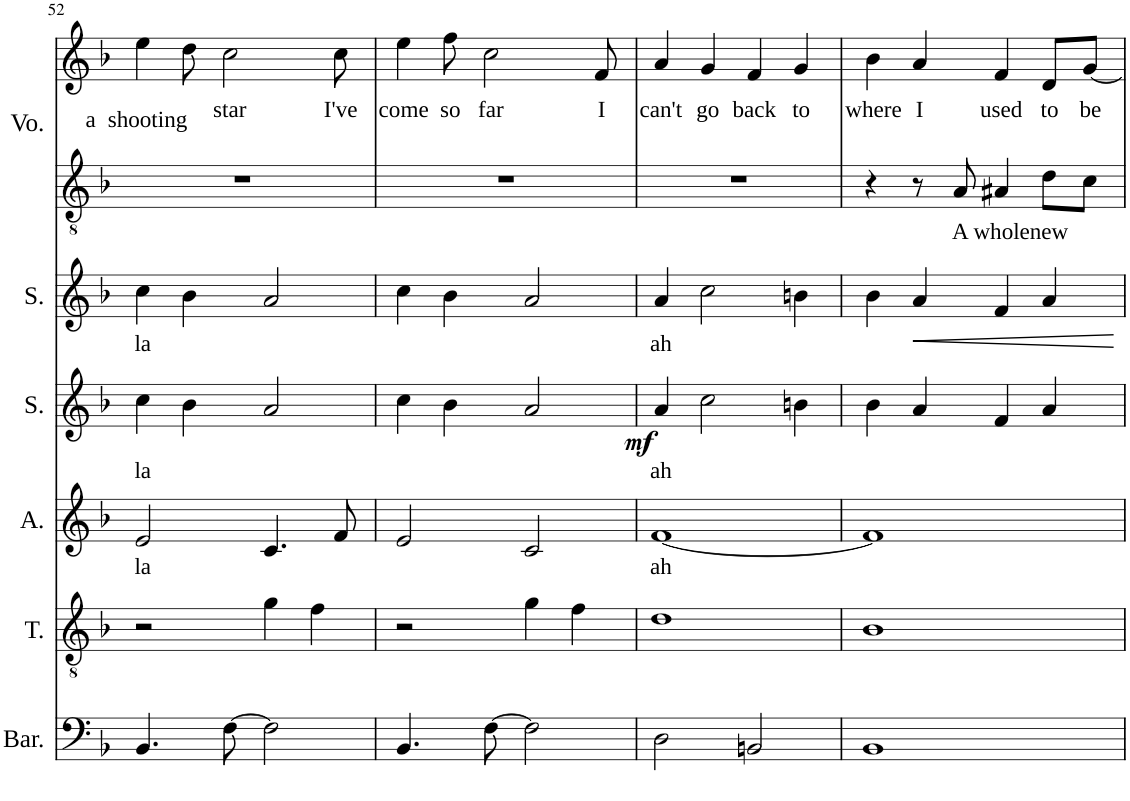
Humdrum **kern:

**kern	**kern	**kern	**text	**kern	**text	**dynam	**kern	**text	**dynam	**kern	**text	**kern	**text
*part6	*part5	*part4	*part4	*part3	*part3	*part3	*part2	*part2	*part2	*part1	*part1	*part1	*part1
*staff7	*staff6	*staff5	*staff5	*staff4	*staff4	*staff4	*staff3	*staff3	*staff3	*staff2	*staff2	*staff1	*staff1
*I"Baritone	*I"Tenor	*I"Alto	*	*I"Soprano	*	*	*I"Soprano	*	*	*I"Voice	*	*	*
*I'Bar.	*I'T.	*I'A.	*	*I'S.	*	*	*I'S.	*	*	*I'Vo.	*	*	*
!!LO:PB:g=z
*clefF4	*clefGv2	*clefG2	*	*clefG2	*	*	*clefG2	*	*	*clefGv2	*	*clefG2	*
*k[b-]	*k[b-]	*k[b-]	*	*k[b-]	*	*	*k[b-]	*	*	*k[b-]	*	*k[b-]	*
*M4/4	*M4/4	*M4/4	*	*M4/4	*	*	*M4/4	*	*	*M4/4	*	*M4/4	*
=52	=52	=52	=52	=52	=52	=52	=52	=52	=52	=52	=52	=52	=52
!	!	!	!LO:LY:b	!	!LO:LY:b	!	!	!LO:LY:b	!	!	!	!	!LO:LY:b
4.BB-/	2r	2e/	la	4cc\	la	.	4cc\	la	.	1r	.	4ee\	a
!	!	!	!	!	!	!	!	!	!	!	!	!	!LO:LY:b
.	.	.	.	4b-\	.	.	4b-\	.	.	.	.	8dd\	shooting
!	!	!	!	!	!	!	!	!	!	!	!	!	!LO:LY:b
[8F\	.	.	.	.	.	.	.	.	.	.	.	2cc\	star
2F\]	4g\	4.c/	.	2a/	.	.	2a/	.	.	.	.	.	.
.	4f\	.	.	.	.	.	.	.	.	.	.	.	.
!	!	!	!	!	!	!	!	!	!	!	!	!	!LO:LY:b
.	.	8f/	.	.	.	.	.	.	.	.	.	8cc\	I've
=53	=53	=53	=53	=53	=53	=53	=53	=53	=53	=53	=53	=53	=53
!	!	!	!	!	!	!	!	!	!	!	!	!	!LO:LY:b
4.BB-/	2r	2e/	.	4cc\	.	.	4cc\	.	.	1r	.	4ee\	come
!	!	!	!	!	!	!	!	!	!	!	!	!	!LO:LY:b
.	.	.	.	4b-\	.	.	4b-\	.	.	.	.	8ff\	so
!	!	!	!	!	!	!	!	!	!	!	!	!	!LO:LY:b
[8F\	.	.	.	.	.	.	.	.	.	.	.	2cc\	far
!	!	!	!	!	!	!LO:DY:b	!	!	!	!	!	!	!
2F\]	4g\	2c/	.	2a/	.	mf	2a/	.	.	.	.	.	.
.	4f\	.	.	.	.	.	.	.	.	.	.	.	.
!	!	!	!	!	!	!	!	!	!	!	!	!	!LO:LY:b
.	.	.	.	.	.	.	.	.	.	.	.	8f/	I
=54	=54	=54	=54	=54	=54	=54	=54	=54	=54	=54	=54	=54	=54
!	!	!	!LO:LY:b	!	!LO:LY:b	!	!	!LO:LY:b	!	!	!	!	!LO:LY:b
2D\	1d	[1f	ah	4a/	ah	.	4a/	ah	.	1r	.	4a/	can't
!	!	!	!	!	!	!	!	!	!	!	!	!	!LO:LY:b
.	.	.	.	2cc\	.	.	2cc\	.	.	.	.	4g/	go
!	!	!	!	!	!	!	!	!	!	!	!	!	!LO:LY:b
2BBn/	.	.	.	.	.	.	.	.	.	.	.	4f/	back
!	!	!	!	!	!	!	!	!	!	!	!	!	!LO:LY:b
.	.	.	.	4bn\	.	.	4bn\	.	.	.	.	4g/	to
=55	=55	=55	=55	=55	=55	=55	=55	=55	=55	=55	=55	=55	=55
!	!	!	!	!	!	!	!	!	!	!	!	!	!LO:LY:b
1BB-	1B-	1f]	.	4b-\	.	.	4b-\	.	.	4r	.	4b-\	where
!	!	!	!	!	!	!	!	!	!LO:HP:b	!	!	!	!LO:LY:b
.	.	.	.	4a/	.	.	4a/	.	<	8r	.	4a/	I
!	!	!	!	!	!	!	!	!	!	!	!LO:LY:b	!	!
.	.	.	.	.	.	.	.	.	.	8A/	A	.	.
!	!	!	!	!	!	!	!	!	!	!	!LO:LY:b	!	!LO:LY:b
.	.	.	.	4f/	.	.	4f/	.	.	4A#X/	whole	4f/	used
!	!	!	!	!	!	!	!	!	!	!	!LO:LY:b	!	!LO:LY:b
.	.	.	.	4a/	.	.	4a/	.	.	8d\L	new	8d/L	to
!	!	!	!	!	!	!	!	!	!	!	!	!	!LO:LY:b
.	.	.	.	.	.	.	.	.	.	8c\J	.	[8g/J	be
.	.	.	.	.	.	.	.	.	[	.	.	.	.
=	=	=	=	=	=	=	=	=	=	=	=	=	=
*-	*-	*-	*-	*-	*-	*-	*-	*-	*-	*-	*-	*-	*-
